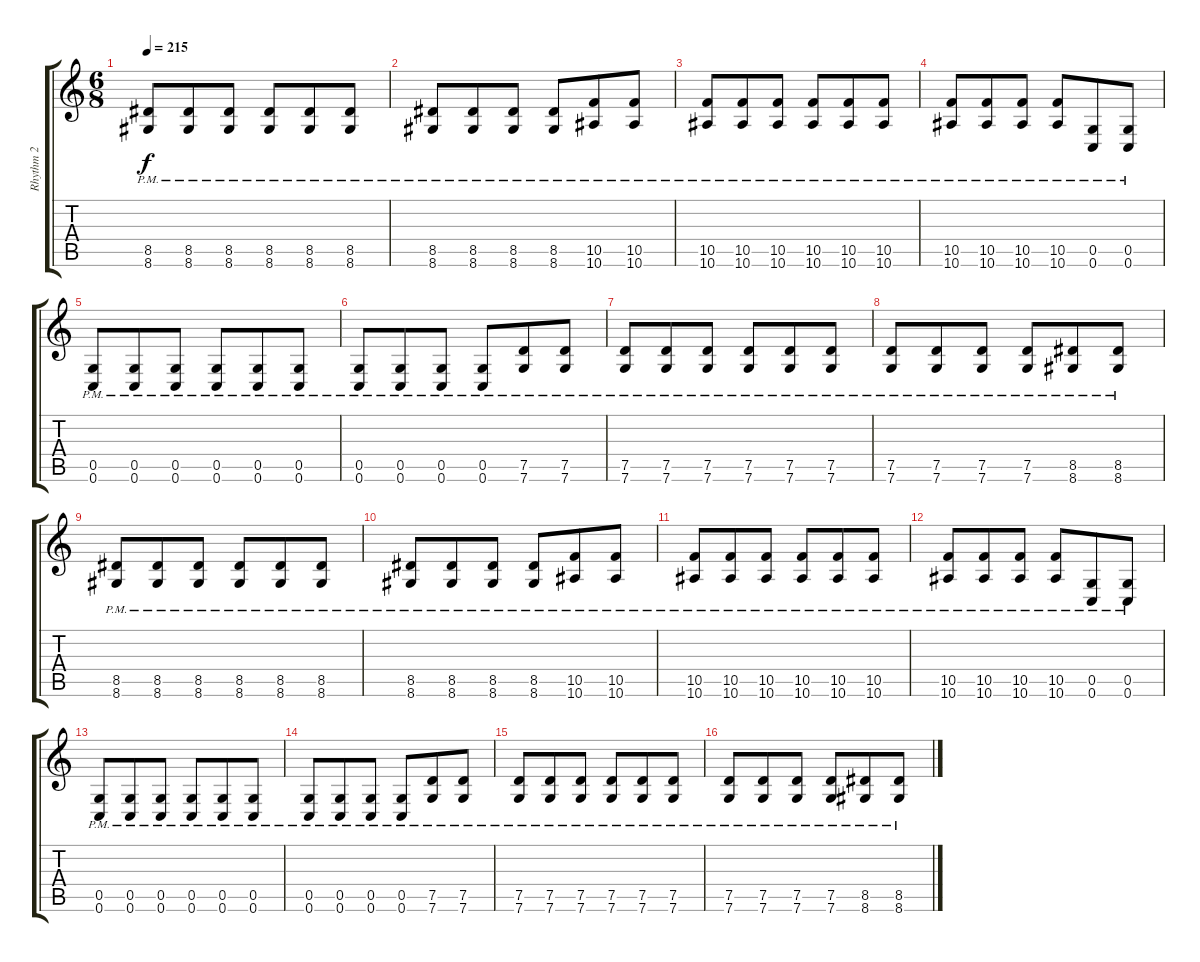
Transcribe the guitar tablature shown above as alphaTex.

\track ("Rhythm 2" "Rhythm 2") {instrument distortionguitar}
\staff {score tabs}
\tuning (D4 A3 F3 C3 G2 C2) {hide}
\ts (6 8)
\tempo 215
\clef g2
\ks c
(8.5{pm} 8.6{pm}).8{dy f volume 13} (8.5{pm} 8.6{pm}).8 (8.5{pm} 8.6{pm}).8 (8.5{pm} 8.6{pm}).8 (8.5{pm} 8.6{pm}).8 (8.5{pm} 8.6{pm}).8 |
(8.5{pm} 8.6{pm}).8 (8.5{pm} 8.6{pm}).8 (8.5{pm} 8.6{pm}).8 (8.5{pm} 8.6{pm}).8 (10.5{pm} 10.6{pm}).8 (10.5{pm} 10.6{pm}).8 |
(10.5{pm} 10.6{pm}).8 (10.5{pm} 10.6{pm}).8 (10.5{pm} 10.6{pm}).8 (10.5{pm} 10.6{pm}).8 (10.5{pm} 10.6{pm}).8 (10.5{pm} 10.6{pm}).8 |
(10.5{pm} 10.6{pm}).8 (10.5{pm} 10.6{pm}).8 (10.5{pm} 10.6{pm}).8 (10.5{pm} 10.6{pm}).8 (0.5{pm} 0.6{pm}).8 (0.5{pm} 0.6{pm}).8 |
(0.5{pm} 0.6{pm}).8 (0.5{pm} 0.6{pm}).8 (0.5{pm} 0.6{pm}).8 (0.5{pm} 0.6{pm}).8 (0.5{pm} 0.6{pm}).8 (0.5{pm} 0.6{pm}).8 |
(0.5{pm} 0.6{pm}).8 (0.5{pm} 0.6{pm}).8 (0.5{pm} 0.6{pm}).8 (0.5{pm} 0.6{pm}).8 (7.5{pm} 7.6{pm}).8 (7.5{pm} 7.6{pm}).8 |
(7.5{pm} 7.6{pm}).8 (7.5{pm} 7.6{pm}).8 (7.5{pm} 7.6{pm}).8 (7.5{pm} 7.6{pm}).8 (7.5{pm} 7.6{pm}).8 (7.5{pm} 7.6{pm}).8 |
(7.5{pm} 7.6{pm}).8 (7.5{pm} 7.6{pm}).8 (7.5{pm} 7.6{pm}).8 (7.5{pm} 7.6{pm}).8 (8.5{pm} 8.6{pm}).8 (8.5{pm} 8.6{pm}).8 |
(8.5{pm} 8.6{pm}).8 (8.5{pm} 8.6{pm}).8 (8.5{pm} 8.6{pm}).8 (8.5{pm} 8.6{pm}).8 (8.5{pm} 8.6{pm}).8 (8.5{pm} 8.6{pm}).8 |
(8.5{pm} 8.6{pm}).8 (8.5{pm} 8.6{pm}).8 (8.5{pm} 8.6{pm}).8 (8.5{pm} 8.6{pm}).8 (10.5{pm} 10.6{pm}).8 (10.5{pm} 10.6{pm}).8 |
(10.5{pm} 10.6{pm}).8 (10.5{pm} 10.6{pm}).8 (10.5{pm} 10.6{pm}).8 (10.5{pm} 10.6{pm}).8 (10.5{pm} 10.6{pm}).8 (10.5{pm} 10.6{pm}).8 |
(10.5{pm} 10.6{pm}).8 (10.5{pm} 10.6{pm}).8 (10.5{pm} 10.6{pm}).8 (10.5{pm} 10.6{pm}).8 (0.5{pm} 0.6{pm}).8 (0.5{pm} 0.6{pm}).8 |
(0.5{pm} 0.6{pm}).8 (0.5{pm} 0.6{pm}).8 (0.5{pm} 0.6{pm}).8 (0.5{pm} 0.6{pm}).8 (0.5{pm} 0.6{pm}).8 (0.5{pm} 0.6{pm}).8 |
(0.5{pm} 0.6{pm}).8 (0.5{pm} 0.6{pm}).8 (0.5{pm} 0.6{pm}).8 (0.5{pm} 0.6{pm}).8 (7.5{pm} 7.6{pm}).8 (7.5{pm} 7.6{pm}).8 |
(7.5{pm} 7.6{pm}).8 (7.5{pm} 7.6{pm}).8 (7.5{pm} 7.6{pm}).8 (7.5{pm} 7.6{pm}).8 (7.5{pm} 7.6{pm}).8 (7.5{pm} 7.6{pm}).8 |
(7.5{pm} 7.6{pm}).8 (7.5{pm} 7.6{pm}).8 (7.5{pm} 7.6{pm}).8 (7.5{pm} 7.6{pm}).8 (8.5{pm} 8.6{pm}).8 (8.5{pm} 8.6{pm}).8
